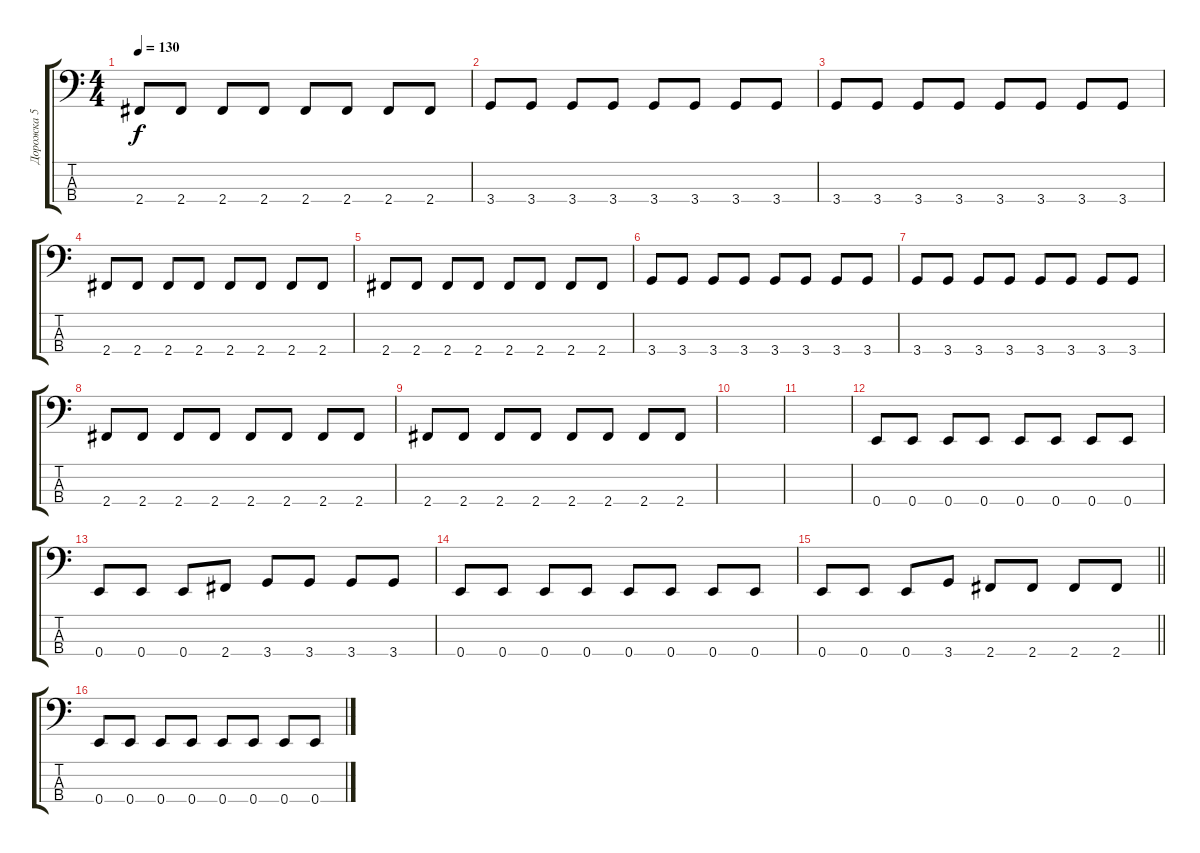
\track ("Дорожка 5" "Дорожка 5") {instrument electricbasspick}
\staff {score tabs}
\tuning (G2 D2 A1 E1) {hide}
\ts (4 4)
\tempo 130
\clef f4
\ks c
2.4.8{dy f} 2.4.8 2.4.8 2.4.8 2.4.8 2.4.8 2.4.8 2.4.8 |
3.4.8 3.4.8 3.4.8 3.4.8 3.4.8 3.4.8 3.4.8 3.4.8 |
3.4.8 3.4.8 3.4.8 3.4.8 3.4.8 3.4.8 3.4.8 3.4.8 |
2.4.8 2.4.8 2.4.8 2.4.8 2.4.8 2.4.8 2.4.8 2.4.8 |
2.4.8 2.4.8 2.4.8 2.4.8 2.4.8 2.4.8 2.4.8 2.4.8 |
3.4.8 3.4.8 3.4.8 3.4.8 3.4.8 3.4.8 3.4.8 3.4.8 |
3.4.8 3.4.8 3.4.8 3.4.8 3.4.8 3.4.8 3.4.8 3.4.8 |
2.4.8 2.4.8 2.4.8 2.4.8 2.4.8 2.4.8 2.4.8 2.4.8 |
2.4.8 2.4.8 2.4.8 2.4.8 2.4.8 2.4.8 2.4.8 2.4.8 |
|
|
0.4.8 0.4.8 0.4.8 0.4.8 0.4.8 0.4.8 0.4.8 0.4.8 |
0.4.8 0.4.8 0.4.8 2.4.8 3.4.8 3.4.8 3.4.8 3.4.8 |
0.4.8 0.4.8 0.4.8 0.4.8 0.4.8 0.4.8 0.4.8 0.4.8 |
\barLineRight lightlight
0.4.8 0.4.8 0.4.8 3.4.8 2.4.8 2.4.8 2.4.8 2.4.8 |
0.4.8 0.4.8 0.4.8 0.4.8 0.4.8 0.4.8 0.4.8 0.4.8
